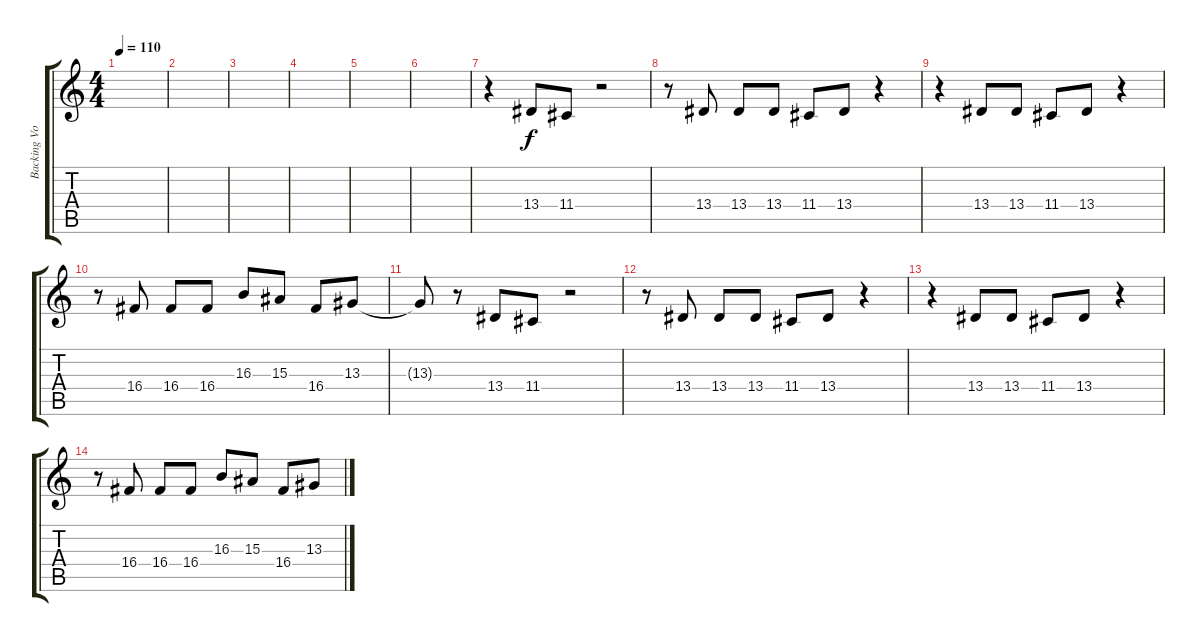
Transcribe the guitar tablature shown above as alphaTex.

\track ("Backing Vocals" "Backing Vo") {instrument lead6voice}
\staff {score tabs}
\tuning (E4 B3 G3 D3 A2 E2) {hide}
\ts (4 4)
\tempo 110
\clef g2
\ks c
|
|
|
|
|
|
r.4 13.4.8 11.4.8 r.2 |
r.8 13.4.8 13.4.8 13.4.8 11.4.8 13.4.8 r.4 |
r.4 13.4.8 13.4.8 11.4.8 13.4.8 r.4 |
r.8 16.4.8 16.4.8 16.4.8 16.3.8 15.3.8 16.4.8 13.3.8 |
13.3{t}.8 r.8 13.4.8 11.4.8 r.2 |
r.8 13.4.8 13.4.8 13.4.8 11.4.8 13.4.8 r.4 |
r.4 13.4.8 13.4.8 11.4.8 13.4.8 r.4 |
r.8 16.4.8 16.4.8 16.4.8 16.3.8 15.3.8 16.4.8 13.3.8
